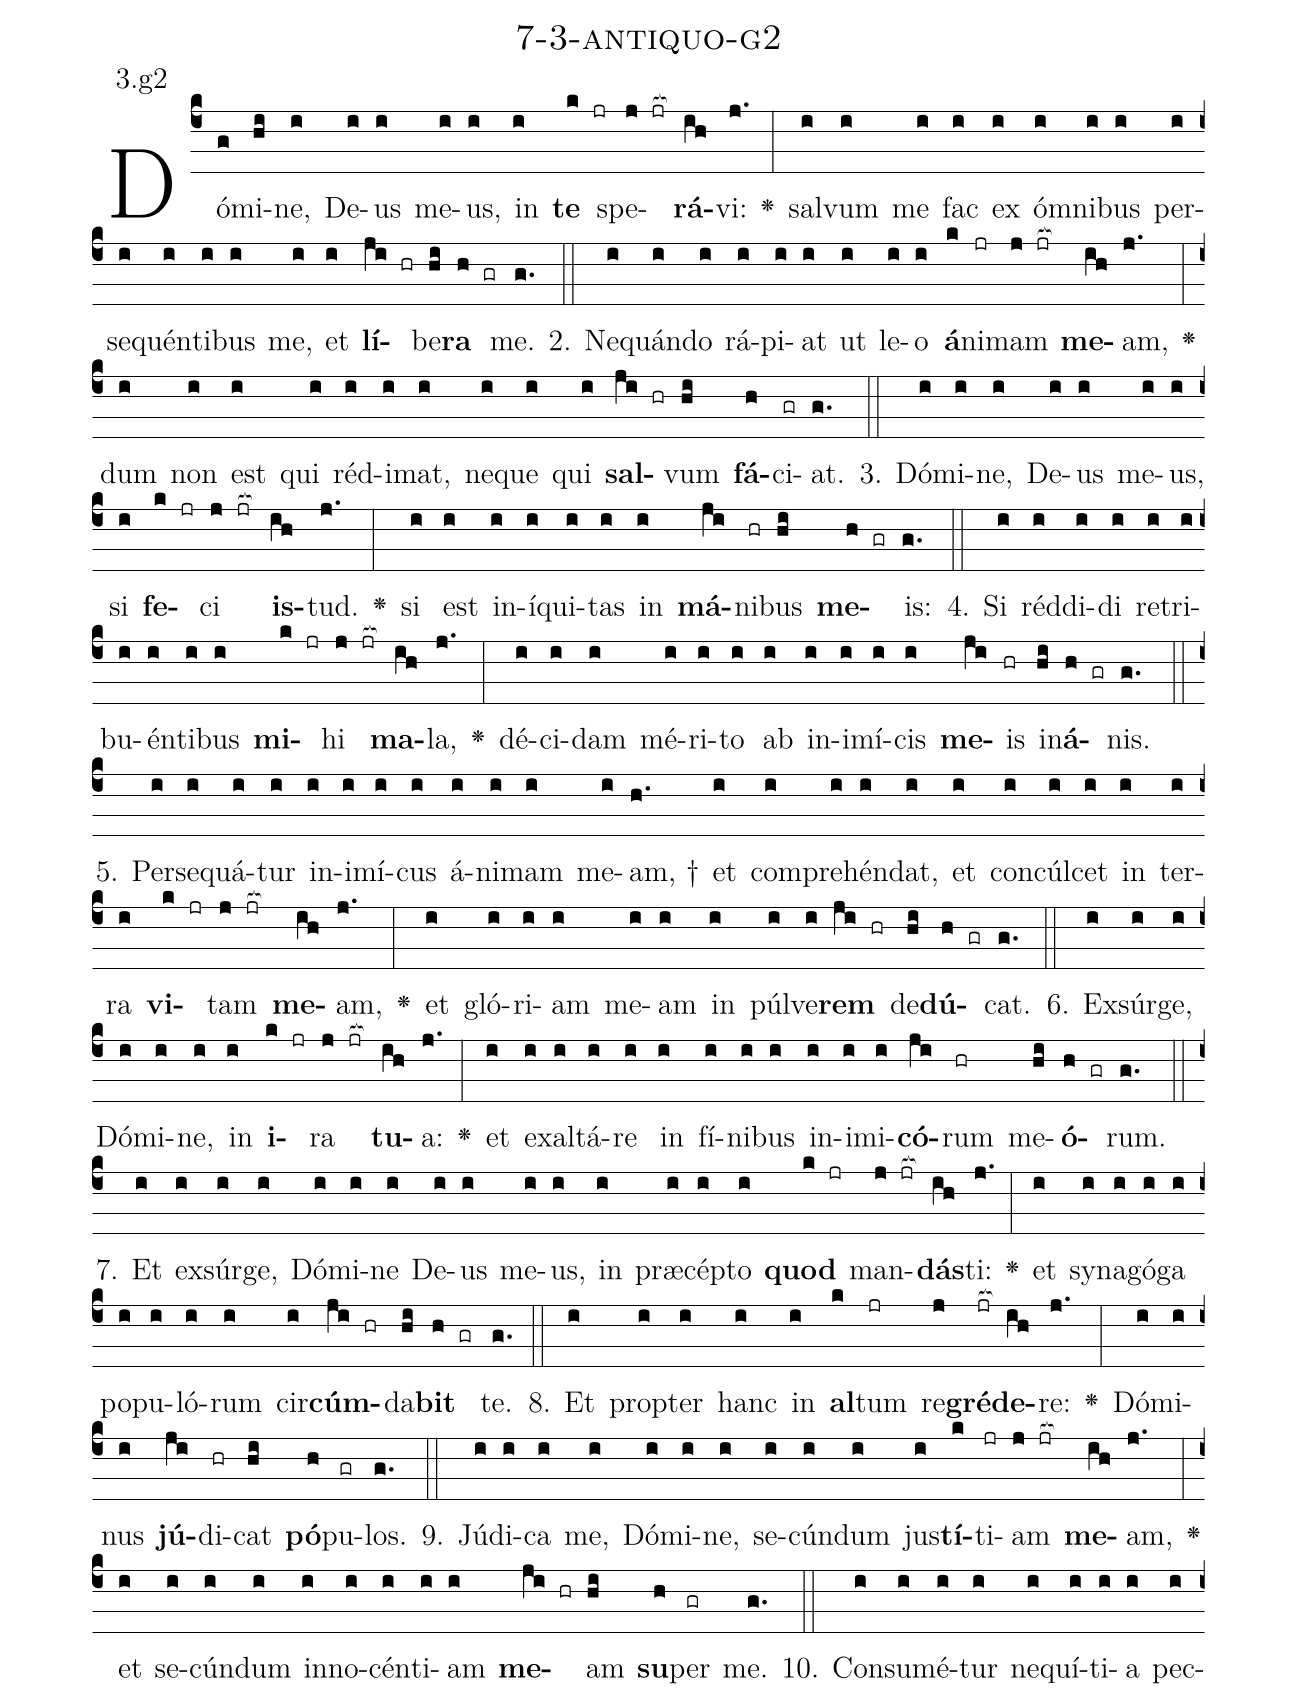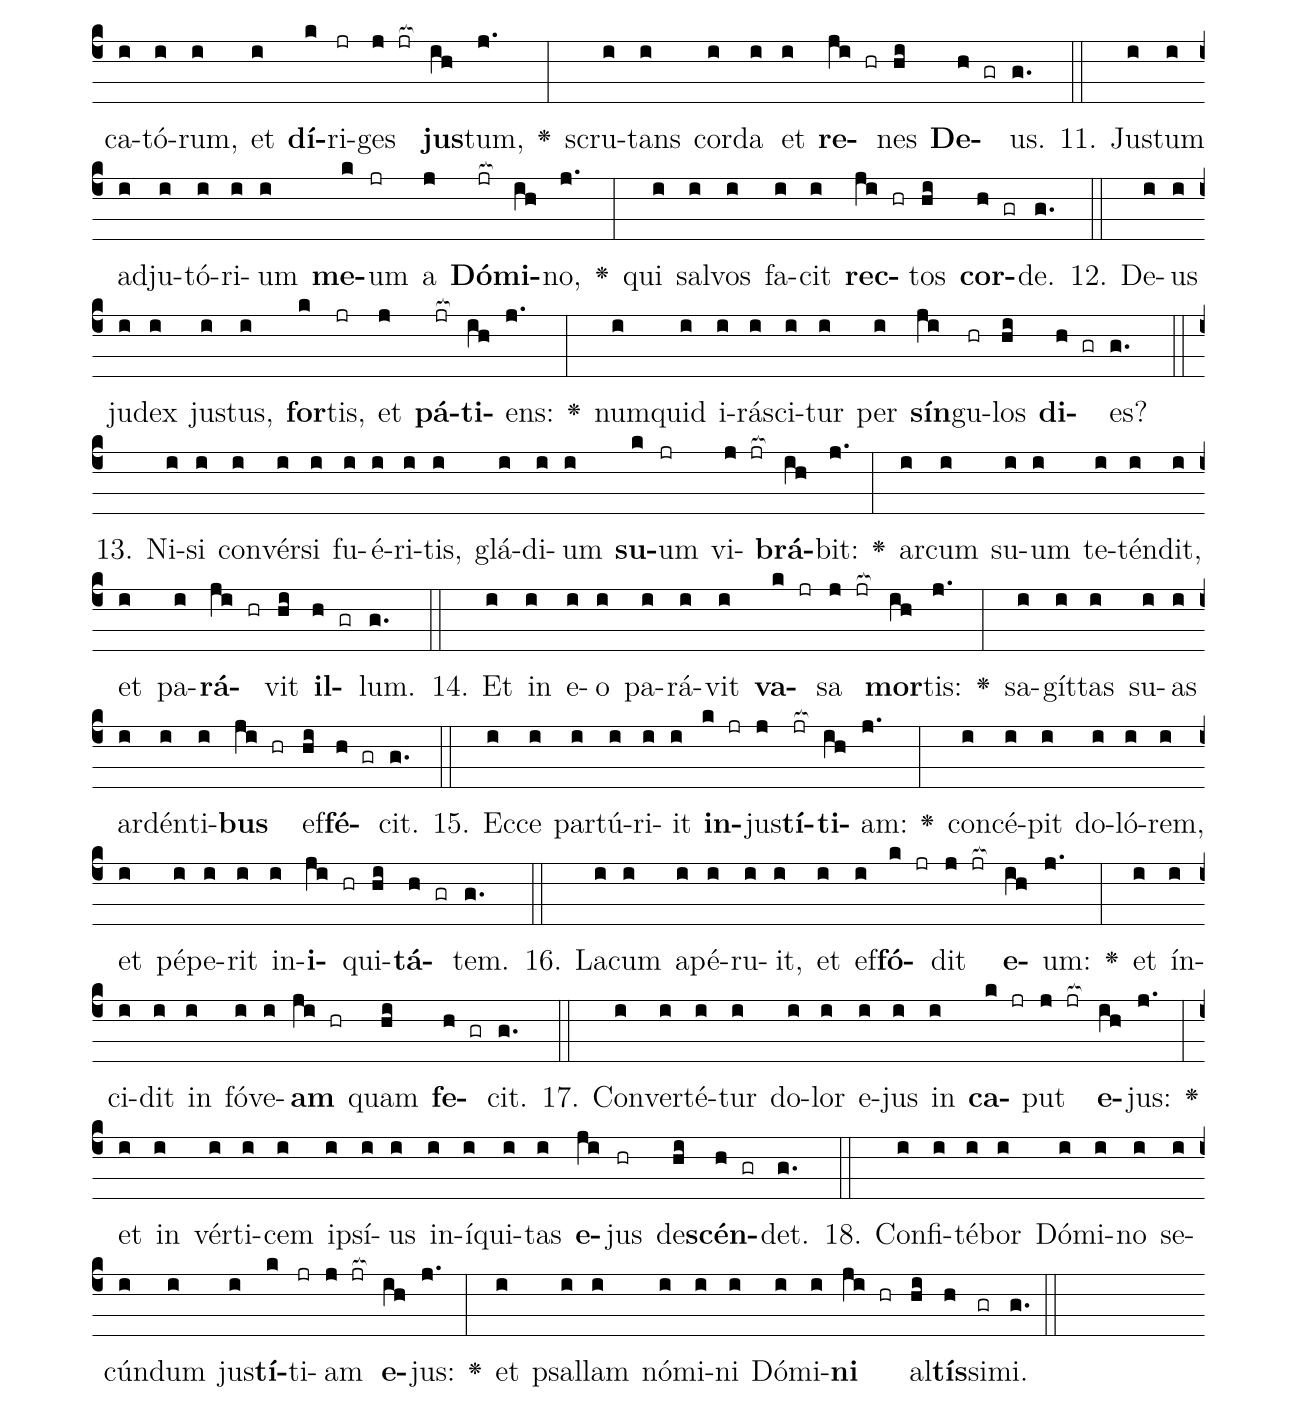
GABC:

name: 7-3-antiquo-g2;
annotation: 3.g2;
%%
(c4)Dó(g)mi(hi)ne,(i) De(i)us(i) me(i)us,(i) in(i) <b>te</b>(k jr) spe(j jr[ocb:1{])<b>rá</b>(ih[ocb:0}])vi:(j.) <v>\greheightstar</v>(:) sal(i)vum(i) me(i) fac(i) ex(i) óm(i)ni(i)bus(i) per(i)se(i)quén(i)ti(i)bus(i) me,(i) et(i) <b>lí</b>(ji hr)be(hi)<b>ra</b>(h gr) me.(g.) (::)
2. Ne(i)quán(i)do(i) rá(i)pi(i)at(i) ut(i) le(i)o(i) <b>á</b>(k)ni(jr)mam(j jr[ocb:1{]) <b>me</b>(ih[ocb:0}])am,(j.) <v>\greheightstar</v>(:) dum(i) non(i) est(i) qui(i) réd(i)i(i)mat,(i) ne(i)que(i) qui(i) <b>sal</b>(ji hr)vum(hi) <b>fá</b>(h)ci(gr)at.(g.) (::)
3. Dó(i)mi(i)ne,(i) De(i)us(i) me(i)us,(i) si(i) <b>fe</b>(k jr)ci(j jr[ocb:1{]) <b>is</b>(ih[ocb:0}])tud.(j.) <v>\greheightstar</v>(:) si(i) est(i) in(i)í(i)qui(i)tas(i) in(i) <b>má</b>(ji)ni(hr)bus(hi) <b>me</b>(h gr)is:(g.) (::)
4. Si(i) réd(i)di(i)di(i) re(i)tri(i)bu(i)én(i)ti(i)bus(i) <b>mi</b>(k jr)hi(j jr[ocb:1{]) <b>ma</b>(ih[ocb:0}])la,(j.) <v>\greheightstar</v>(:) dé(i)ci(i)dam(i) mé(i)ri(i)to(i) ab(i) in(i)i(i)mí(i)cis(i) <b>me</b>(ji)is(hr) in(hi)<b>á</b>(h gr)nis.(g.) (::)
5. Per(i)se(i)quá(i)tur(i) in(i)i(i)mí(i)cus(i) á(i)ni(i)mam(i) me(i)am, †(h.) et(i) com(i)pre(i)hén(i)dat,(i) et(i) con(i)cúl(i)cet(i) in(i) ter(i)ra(i) <b>vi</b>(k jr)tam(j jr[ocb:1{]) <b>me</b>(ih[ocb:0}])am,(j.) <v>\greheightstar</v>(:) et(i) gló(i)ri(i)am(i) me(i)am(i) in(i) púl(i)ve(i)<b>rem</b>(ji hr) de(hi)<b>dú</b>(h gr)cat.(g.) (::)
6. Ex(i)súr(i)ge,(i) Dó(i)mi(i)ne,(i) in(i) <b>i</b>(k jr)ra(j jr[ocb:1{]) <b>tu</b>(ih[ocb:0}])a:(j.) <v>\greheightstar</v>(:) et(i) ex(i)al(i)tá(i)re(i) in(i) fí(i)ni(i)bus(i) in(i)i(i)mi(i)<b>có</b>(ji)rum(hr) me(hi)<b>ó</b>(h gr)rum.(g.) (::)
7. Et(i) ex(i)súr(i)ge,(i) Dó(i)mi(i)ne(i) De(i)us(i) me(i)us,(i) in(i) præ(i)cép(i)to(i) <b>quod</b>(k jr) man(j jr[ocb:1{])<b>dás</b>(ih[ocb:0}])ti:(j.) <v>\greheightstar</v>(:) et(i) sy(i)na(i)gó(i)ga(i) po(i)pu(i)ló(i)rum(i) cir(i)<b>cúm</b>(ji hr)da(hi)<b>bit</b>(h gr) te.(g.) (::)
8. Et(i) prop(i)ter(i) hanc(i) in(i) <b>al</b>(k)tum(jr) re(j)<b>gré</b>(jr[ocb:1{])<b>de</b>(ih[ocb:0}])re:(j.) <v>\greheightstar</v>(:) Dó(i)mi(i)nus(i) <b>jú</b>(ji)di(hr)cat(hi) <b>pó</b>(h)pu(gr)los.(g.) (::)
9. Jú(i)di(i)ca(i) me,(i) Dó(i)mi(i)ne,(i) se(i)cún(i)dum(i) jus(i)<b>tí</b>(k)ti(jr)am(j jr[ocb:1{]) <b>me</b>(ih[ocb:0}])am,(j.) <v>\greheightstar</v>(:) et(i) se(i)cún(i)dum(i) in(i)no(i)cén(i)ti(i)am(i) <b>me</b>(ji hr)am(hi) <b>su</b>(h)per(gr) me.(g.) (::)
10. Con(i)su(i)mé(i)tur(i) ne(i)quí(i)ti(i)a(i) pec(i)ca(i)tó(i)rum,(i) et(i) <b>dí</b>(k)ri(jr)ges(j jr[ocb:1{]) <b>jus</b>(ih[ocb:0}])tum,(j.) <v>\greheightstar</v>(:) scru(i)tans(i) cor(i)da(i) et(i) <b>re</b>(ji hr)nes(hi) <b>De</b>(h gr)us.(g.) (::)
11. Jus(i)tum(i) ad(i)ju(i)tó(i)ri(i)um(i) <b>me</b>(k)um(jr) a(j) <b>Dó</b>(jr[ocb:1{])<b>mi</b>(ih[ocb:0}])no,(j.) <v>\greheightstar</v>(:) qui(i) sal(i)vos(i) fa(i)cit(i) <b>rec</b>(ji hr)tos(hi) <b>cor</b>(h gr)de.(g.) (::)
12. De(i)us(i) ju(i)dex(i) jus(i)tus,(i) <b>for</b>(k)tis,(jr) et(j) <b>pá</b>(jr[ocb:1{])<b>ti</b>(ih[ocb:0}])ens:(j.) <v>\greheightstar</v>(:) num(i)quid(i) i(i)rá(i)sci(i)tur(i) per(i) <b>sín</b>(ji)gu(hr)los(hi) <b>di</b>(h gr)es?(g.) (::)
13. Ni(i)si(i) con(i)vér(i)si(i) fu(i)é(i)ri(i)tis,(i) glá(i)di(i)um(i) <b>su</b>(k)um(jr) vi(j jr[ocb:1{])<b>brá</b>(ih[ocb:0}])bit:(j.) <v>\greheightstar</v>(:) ar(i)cum(i) su(i)um(i) te(i)tén(i)dit,(i) et(i) pa(i)<b>rá</b>(ji hr)vit(hi) <b>il</b>(h gr)lum.(g.) (::)
14. Et(i) in(i) e(i)o(i) pa(i)rá(i)vit(i) <b>va</b>(k jr)sa(j jr[ocb:1{]) <b>mor</b>(ih[ocb:0}])tis:(j.) <v>\greheightstar</v>(:) sa(i)gít(i)tas(i) su(i)as(i) ar(i)dén(i)ti(i)<b>bus</b>(ji hr) ef(hi)<b>fé</b>(h gr)cit.(g.) (::)
15. Ec(i)ce(i) par(i)tú(i)ri(i)it(i) <b>in</b>(k jr)jus(j)<b>tí</b>(jr[ocb:1{])<b>ti</b>(ih[ocb:0}])am:(j.) <v>\greheightstar</v>(:) con(i)cé(i)pit(i) do(i)ló(i)rem,(i) et(i) pé(i)pe(i)rit(i) in(i)<b>i</b>(ji hr)qui(hi)<b>tá</b>(h gr)tem.(g.) (::)
16. La(i)cum(i) a(i)pé(i)ru(i)it,(i) et(i) ef(i)<b>fó</b>(k jr)dit(j jr[ocb:1{]) <b>e</b>(ih[ocb:0}])um:(j.) <v>\greheightstar</v>(:) et(i) ín(i)ci(i)dit(i) in(i) fó(i)ve(i)<b>am</b>(ji hr) quam(hi) <b>fe</b>(h gr)cit.(g.) (::)
17. Con(i)ver(i)té(i)tur(i) do(i)lor(i) e(i)jus(i) in(i) <b>ca</b>(k jr)put(j jr[ocb:1{]) <b>e</b>(ih[ocb:0}])jus:(j.) <v>\greheightstar</v>(:) et(i) in(i) vér(i)ti(i)cem(i) ip(i)sí(i)us(i) in(i)í(i)qui(i)tas(i) <b>e</b>(ji)jus(hr) de(hi)<b>scén</b>(h gr)det.(g.) (::)
18. Con(i)fi(i)té(i)bor(i) Dó(i)mi(i)no(i) se(i)cún(i)dum(i) jus(i)<b>tí</b>(k)ti(jr)am(j jr[ocb:1{]) <b>e</b>(ih[ocb:0}])jus:(j.) <v>\greheightstar</v>(:) et(i) psal(i)lam(i) nó(i)mi(i)ni(i) Dó(i)mi(i)<b>ni</b>(ji hr) al(hi)<b>tís</b>(h)si(gr)mi.(g.) (::)
